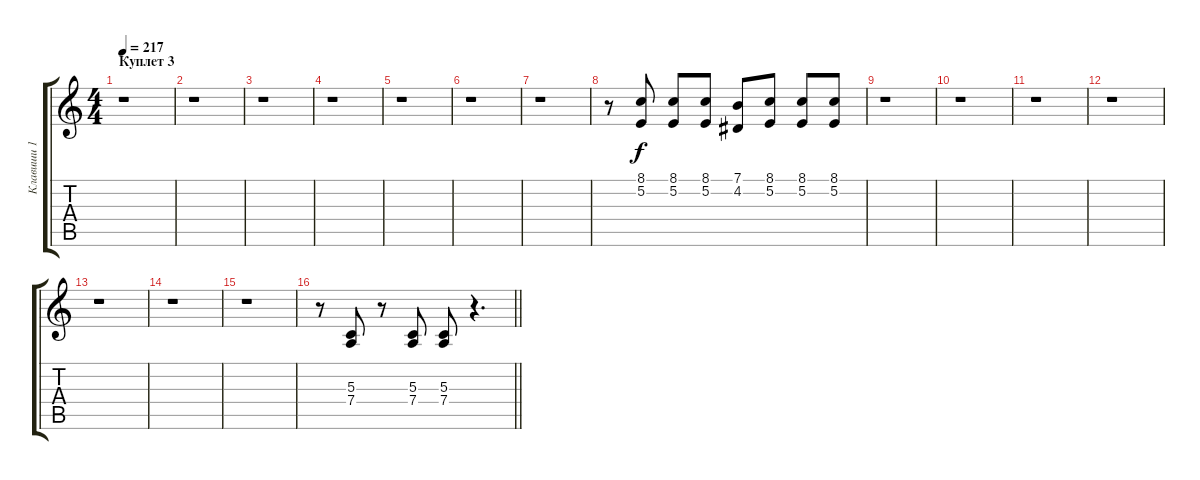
\track ("Клавиши 1" "Клавиши 1") {instrument tuba}
\staff {score tabs}
\tuning (E4 B3 G3 D3 A2 E2) {hide}
\ts (4 4)
\section ("" "Куплет 3")
\tempo 217
\clef g2
\ks c
r.1{dy f} |
r.1 |
r.1 |
r.1 |
r.1 |
r.1 |
r.1 |
r.8 (8.1 5.2).8 (8.1 5.2).8 (8.1 5.2).8 (7.1 4.2).8 (8.1 5.2).8 (8.1 5.2).8 (8.1 5.2).8 |
r.1 |
r.1 |
r.1 |
r.1 |
r.1 |
r.1 |
r.1 |
\barLineRight lightlight
r.8 (5.3 7.4).8 r.8 (5.3 7.4).8 (5.3 7.4).8 r.4{d}
